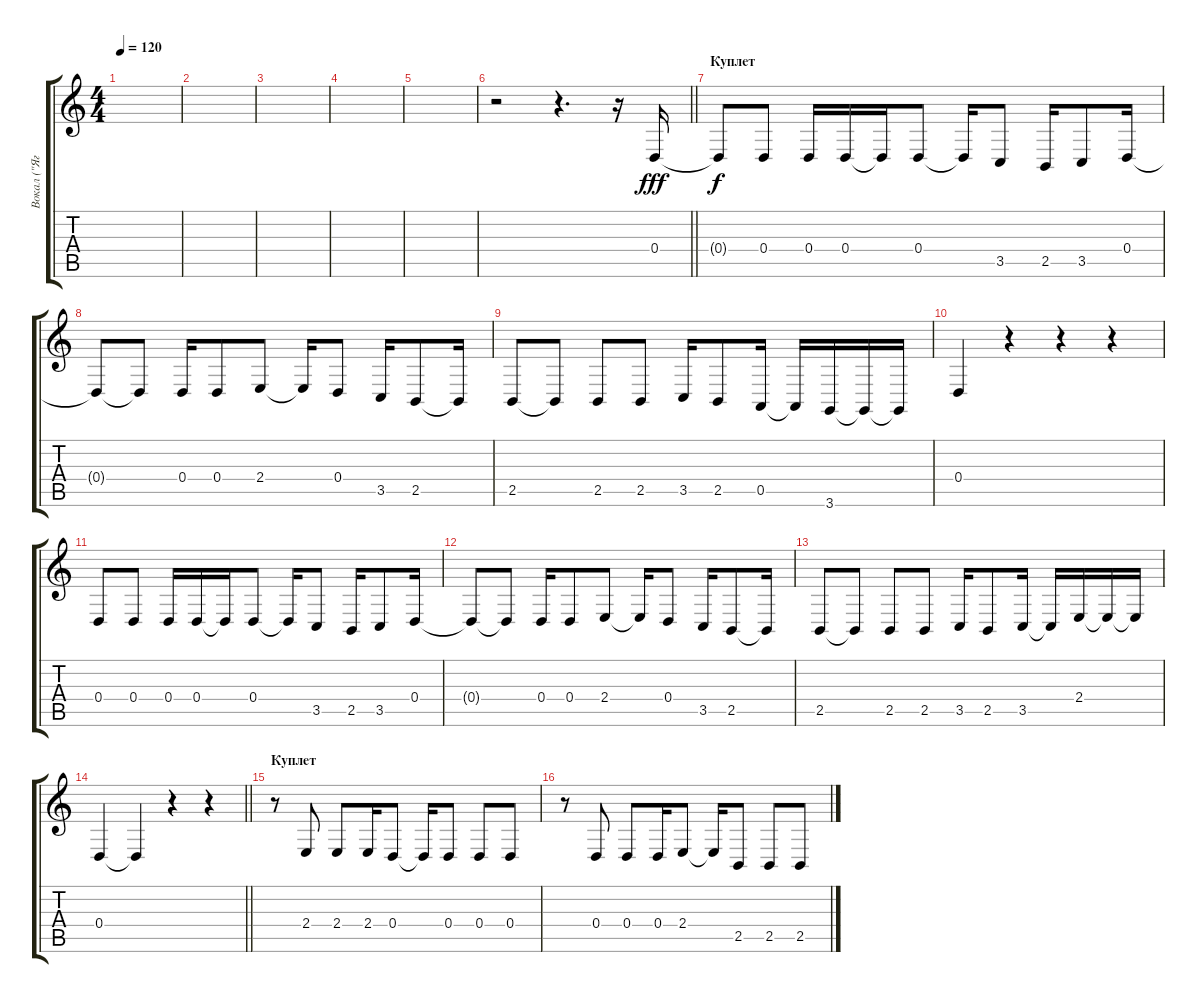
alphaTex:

\track ("Вокал (\"Ягода\")" "Вокал (\"Яг") {instrument cello}
\staff {score tabs}
\tuning (E4 B3 G3 D3 A2 E2) {hide}
\ts (4 4)
\tempo 120
\clef g2
\ks c
|
|
|
|
|
\barLineRight lightlight
r.2 r.4{d} r.16 0.4.16{dy fff} |
\section ("" "Куплет")
0.4{t}.8{dy f} 0.4.8 0.4.16 0.4.16 0.4{t}.16 0.4.8 0.4{t}.16 3.5.8 2.5.16 3.5.8 0.4.16 |
0.4{t}.8 0.4{t}.8 0.4.16 0.4.8 2.4.8 2.4{t}.16 0.4.8 3.5.16 2.5.8 2.5{t}.16 |
2.5.8 2.5{t}.8 2.5.8 2.5.8 3.5.16 2.5.8 0.5.16 0.5{t}.16 3.6.16 3.6{t}.16 3.6{t}.16 |
0.4.4 r.4 r.4 r.4 |
0.4.8 0.4.8 0.4.16 0.4.16 0.4{t}.16 0.4.8 0.4{t}.16 3.5.8 2.5.16 3.5.8 0.4.16 |
0.4{t}.8 0.4{t}.8 0.4.16 0.4.8 2.4.8 2.4{t}.16 0.4.8 3.5.16 2.5.8 2.5{t}.16 |
2.5.8 2.5{t}.8 2.5.8 2.5.8 3.5.16 2.5.8 3.5.16 3.5{t}.16 2.4.16 2.4{t}.16 2.4{t}.16 |
\barLineRight lightlight
0.4.4 0.4{t}.4 r.4 r.4 |
\section ("" "Куплет")
r.8 2.4.8 2.4.8 2.4.16 0.4.8 0.4{t}.16 0.4.8 0.4.8 0.4.8 |
r.8 0.4.8 0.4.8 0.4.16 2.4.8 2.4{t}.16 2.5.8 2.5.8 2.5.8
